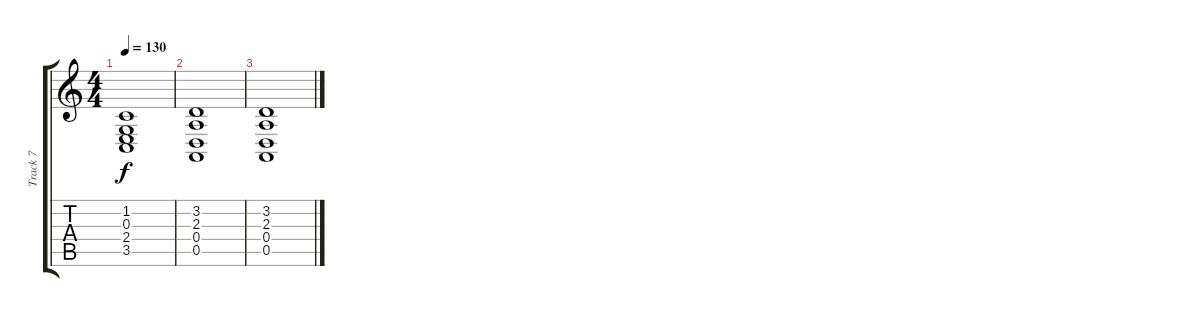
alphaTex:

\track ("Track 7" "Track 7") {instrument stringensemble1}
\staff {score tabs}
\tuning (E4 B3 G3 D3 A2 E2) {hide}
\ts (4 4)
\tempo 130
\clef g2
\ks c
(1.2 0.3 2.4 3.5).1{dy f} |
(3.2 2.3 0.4 0.5).1 |
(3.2 2.3 0.4 0.5).1
